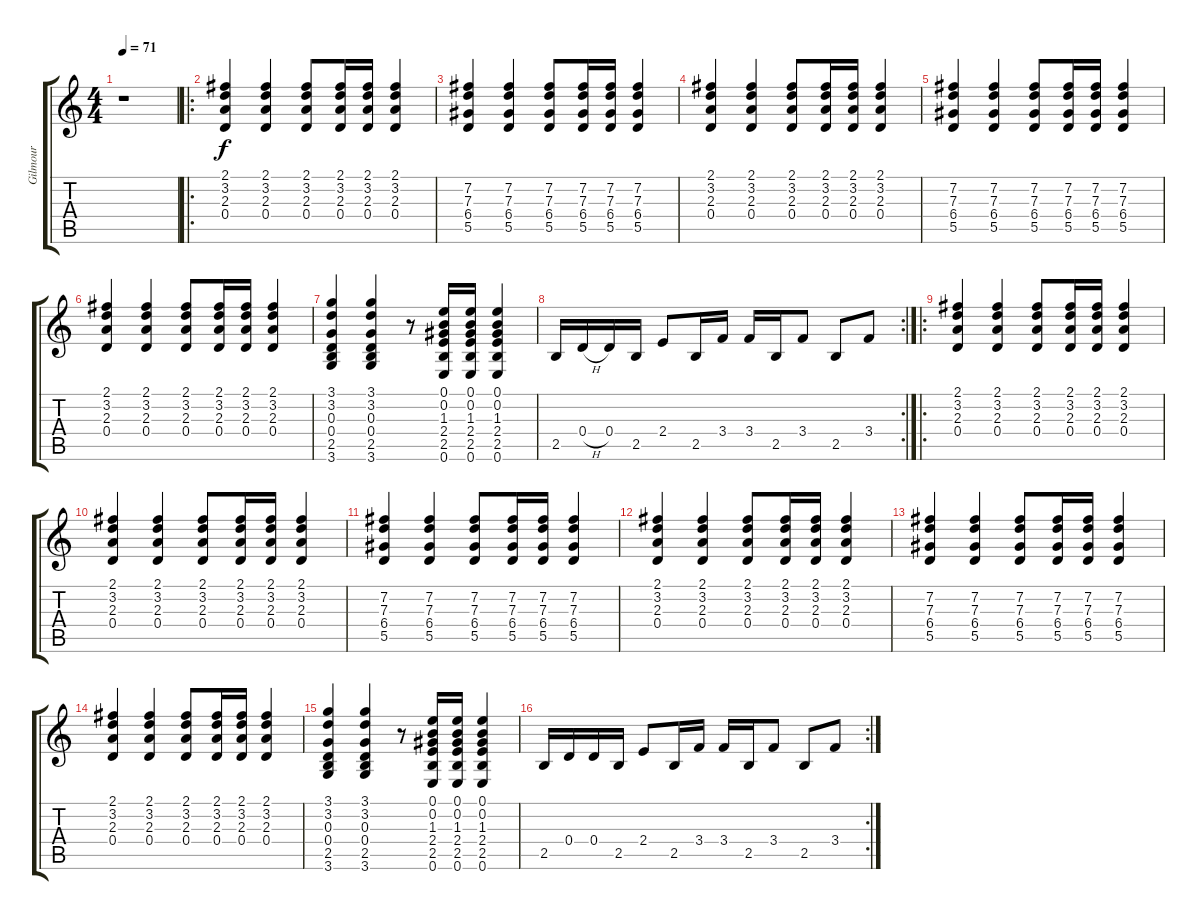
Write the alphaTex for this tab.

\track ("Gilmour" "Gilmour") {instrument acousticguitarsteel}
\staff {score tabs}
\tuning (E4 B3 G3 D3 A2 E2) {hide}
\ts (4 4)
\tempo 71
\clef g2
\ks c
r.1{dy f instrument acousticguitarsteel} |
\ro
(2.1 3.2 2.3 0.4).4 (2.1 3.2 2.3 0.4).4 (2.1 3.2 2.3 0.4).8 (2.1 3.2 2.3 0.4).16 (2.1 3.2 2.3 0.4).16 (2.1 3.2 2.3 0.4).4 |
(7.2 7.3 6.4 5.5).4 (7.2 7.3 6.4 5.5).4 (7.2 7.3 6.4 5.5).8 (7.2 7.3 6.4 5.5).16 (7.2 7.3 6.4 5.5).16 (7.2 7.3 6.4 5.5).4 |
(2.1 3.2 2.3 0.4).4 (2.1 3.2 2.3 0.4).4 (2.1 3.2 2.3 0.4).8 (2.1 3.2 2.3 0.4).16 (2.1 3.2 2.3 0.4).16 (2.1 3.2 2.3 0.4).4 |
(7.2 7.3 6.4 5.5).4 (7.2 7.3 6.4 5.5).4 (7.2 7.3 6.4 5.5).8 (7.2 7.3 6.4 5.5).16 (7.2 7.3 6.4 5.5).16 (7.2 7.3 6.4 5.5).4 |
(2.1 3.2 2.3 0.4).4 (2.1 3.2 2.3 0.4).4 (2.1 3.2 2.3 0.4).8 (2.1 3.2 2.3 0.4).16 (2.1 3.2 2.3 0.4).16 (2.1 3.2 2.3 0.4).4 |
(3.1 3.2 0.3 0.4 2.5 3.6).4 (3.1 3.2 0.3 0.4 2.5 3.6).4 r.8 (0.1 0.2 1.3 2.4 2.5 0.6).16 (0.1 0.2 1.3 2.4 2.5 0.6).16 (0.1 0.2 1.3 2.4 2.5 0.6).4 |
\rc 2
2.5.16 0.4{h}.16 0.4.16 2.5.16 2.4.8 2.5.16 3.4.16 3.4.16 2.5.16 3.4.8 2.5.8 3.4.8 |
\ro
(2.1 3.2 2.3 0.4).4 (2.1 3.2 2.3 0.4).4 (2.1 3.2 2.3 0.4).8 (2.1 3.2 2.3 0.4).16 (2.1 3.2 2.3 0.4).16 (2.1 3.2 2.3 0.4).4 |
(2.1 3.2 2.3 0.4).4 (2.1 3.2 2.3 0.4).4 (2.1 3.2 2.3 0.4).8 (2.1 3.2 2.3 0.4).16 (2.1 3.2 2.3 0.4).16 (2.1 3.2 2.3 0.4).4 |
(7.2 7.3 6.4 5.5).4 (7.2 7.3 6.4 5.5).4 (7.2 7.3 6.4 5.5).8 (7.2 7.3 6.4 5.5).16 (7.2 7.3 6.4 5.5).16 (7.2 7.3 6.4 5.5).4 |
(2.1 3.2 2.3 0.4).4 (2.1 3.2 2.3 0.4).4 (2.1 3.2 2.3 0.4).8 (2.1 3.2 2.3 0.4).16 (2.1 3.2 2.3 0.4).16 (2.1 3.2 2.3 0.4).4 |
(7.2 7.3 6.4 5.5).4 (7.2 7.3 6.4 5.5).4 (7.2 7.3 6.4 5.5).8 (7.2 7.3 6.4 5.5).16 (7.2 7.3 6.4 5.5).16 (7.2 7.3 6.4 5.5).4 |
(2.1 3.2 2.3 0.4).4 (2.1 3.2 2.3 0.4).4 (2.1 3.2 2.3 0.4).8 (2.1 3.2 2.3 0.4).16 (2.1 3.2 2.3 0.4).16 (2.1 3.2 2.3 0.4).4 |
(3.1 3.2 0.3 0.4 2.5 3.6).4 (3.1 3.2 0.3 0.4 2.5 3.6).4 r.8 (0.1 0.2 1.3 2.4 2.5 0.6).16 (0.1 0.2 1.3 2.4 2.5 0.6).16 (0.1 0.2 1.3 2.4 2.5 0.6).4 |
\rc 2
2.5.16 0.4.16 0.4.16 2.5.16 2.4.8 2.5.16 3.4.16 3.4.16 2.5.16 3.4.8 2.5.8 3.4.8
